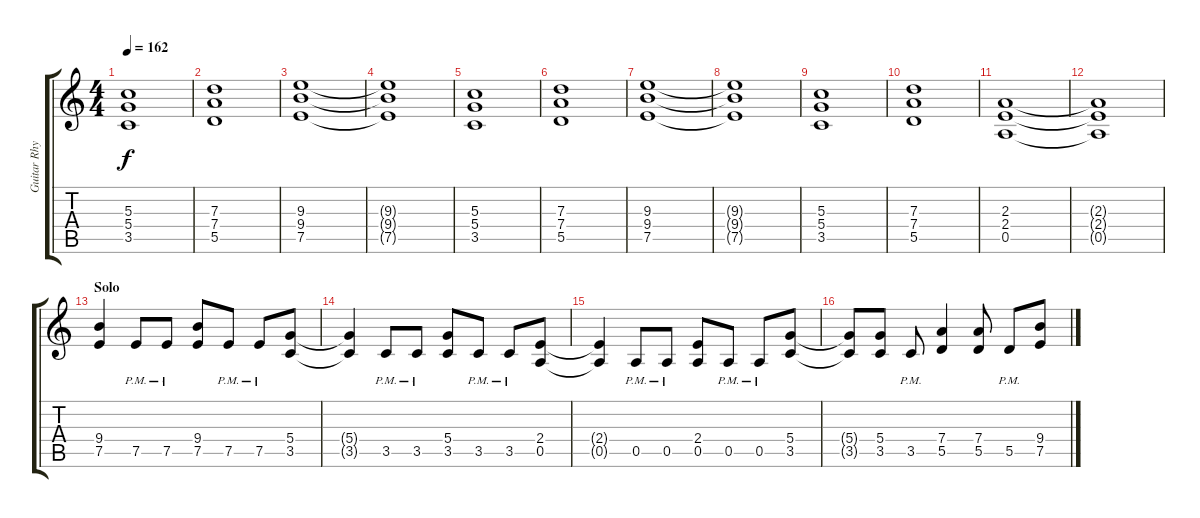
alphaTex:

\track ("Guitar Rhythm" "Guitar Rhy") {instrument distortionguitar}
\staff {score tabs}
\tuning (E4 B3 G3 D3 A2 E2) {hide}
\ts (4 4)
\tempo 162
\clef g2
\ks c
(5.3 5.4 3.5).1{dy f} |
(7.3 7.4 5.5).1 |
(9.3 9.4 7.5).1 |
(9.3{t} 9.4{t} 7.5{t}).1 |
(5.3 5.4 3.5).1 |
(7.3 7.4 5.5).1 |
(9.3 9.4 7.5).1 |
(9.3{t} 9.4{t} 7.5{t}).1 |
(5.3 5.4 3.5).1 |
(7.3 7.4 5.5).1 |
(2.3 2.4 0.5).1 |
(2.3{t} 2.4{t} 0.5{t}).1 |
\section ("" "Solo")
(9.4 7.5).4 7.5{pm}.8 7.5{pm}.8 (9.4 7.5).8 7.5{pm}.8 7.5{pm}.8 (5.4 3.5).8 |
(5.4{t} 3.5{t}).4 3.5{pm}.8 3.5{pm}.8 (5.4 3.5).8 3.5{pm}.8 3.5{pm}.8 (2.4 0.5).8 |
(2.4{t} 0.5{t}).4 0.5{pm}.8 0.5{pm}.8 (2.4 0.5).8 0.5{pm}.8 0.5{pm}.8 (5.4 3.5).8 |
(5.4{t} 3.5{t}).8 (5.4 3.5).8 3.5{pm}.8 (7.4 5.5).4 (7.4 5.5).8 5.5{pm}.8 (9.4 7.5).8
